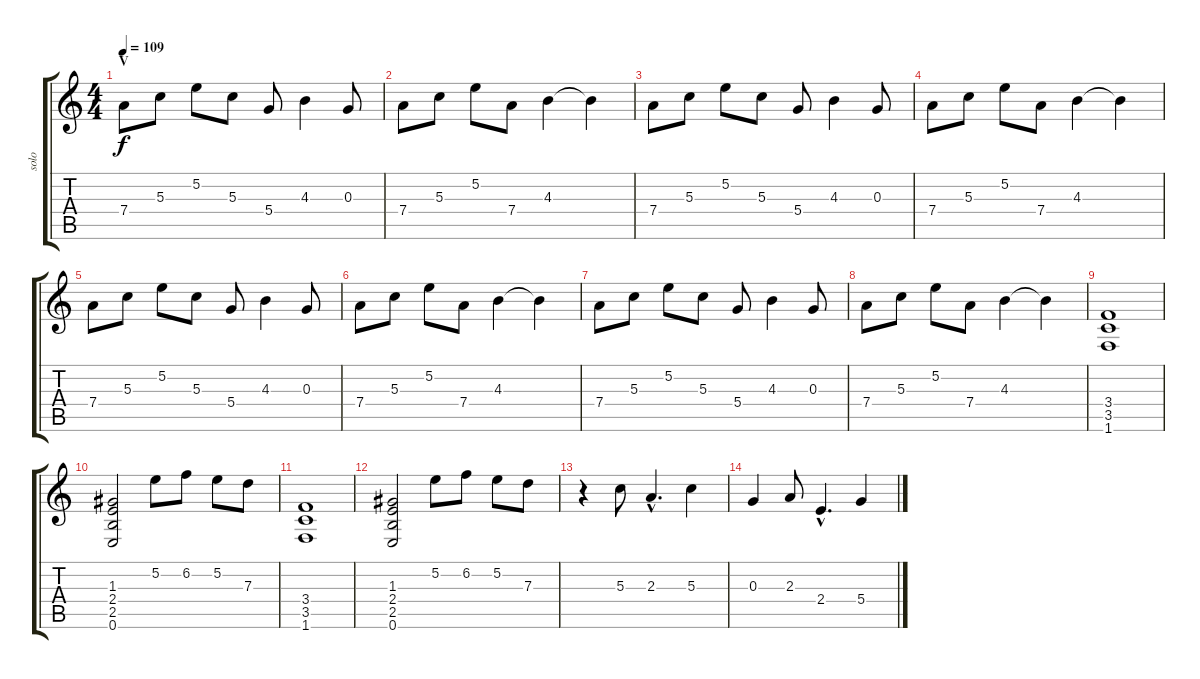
\track ("solo" "solo") {instrument distortionguitar}
\staff {score tabs}
\tuning (E4 B3 G3 D3 A2 E2) {hide}
\ts (4 4)
\section ("" "V")
\tempo 109
\clef g2
\ks c
7.4.8{dy f} 5.3.8 5.2.8 5.3.8 5.4.8 4.3.4 0.3.8 |
7.4.8 5.3.8 5.2.8 7.4.8 4.3.4 4.3{t}.4 |
7.4.8 5.3.8 5.2.8 5.3.8 5.4.8 4.3.4 0.3.8 |
7.4.8 5.3.8 5.2.8 7.4.8 4.3.4 4.3{t}.4 |
7.4.8 5.3.8 5.2.8 5.3.8 5.4.8 4.3.4 0.3.8 |
7.4.8 5.3.8 5.2.8 7.4.8 4.3.4 4.3{t}.4 |
7.4.8 5.3.8 5.2.8 5.3.8 5.4.8 4.3.4 0.3.8 |
7.4.8 5.3.8 5.2.8 7.4.8 4.3.4 4.3{t}.4 |
(3.4 3.5 1.6).1 |
(1.3 2.4 2.5 0.6).2 5.2.8 6.2.8 5.2.8 7.3.8 |
(3.4 3.5 1.6).1 |
(1.3 2.4 2.5 0.6).2 5.2.8 6.2.8 5.2.8 7.3.8 |
r.4 5.3.8 2.3{hac}.4{d} 5.3.4 |
0.3.4 2.3.8 2.4{hac}.4{d} 5.4.4
